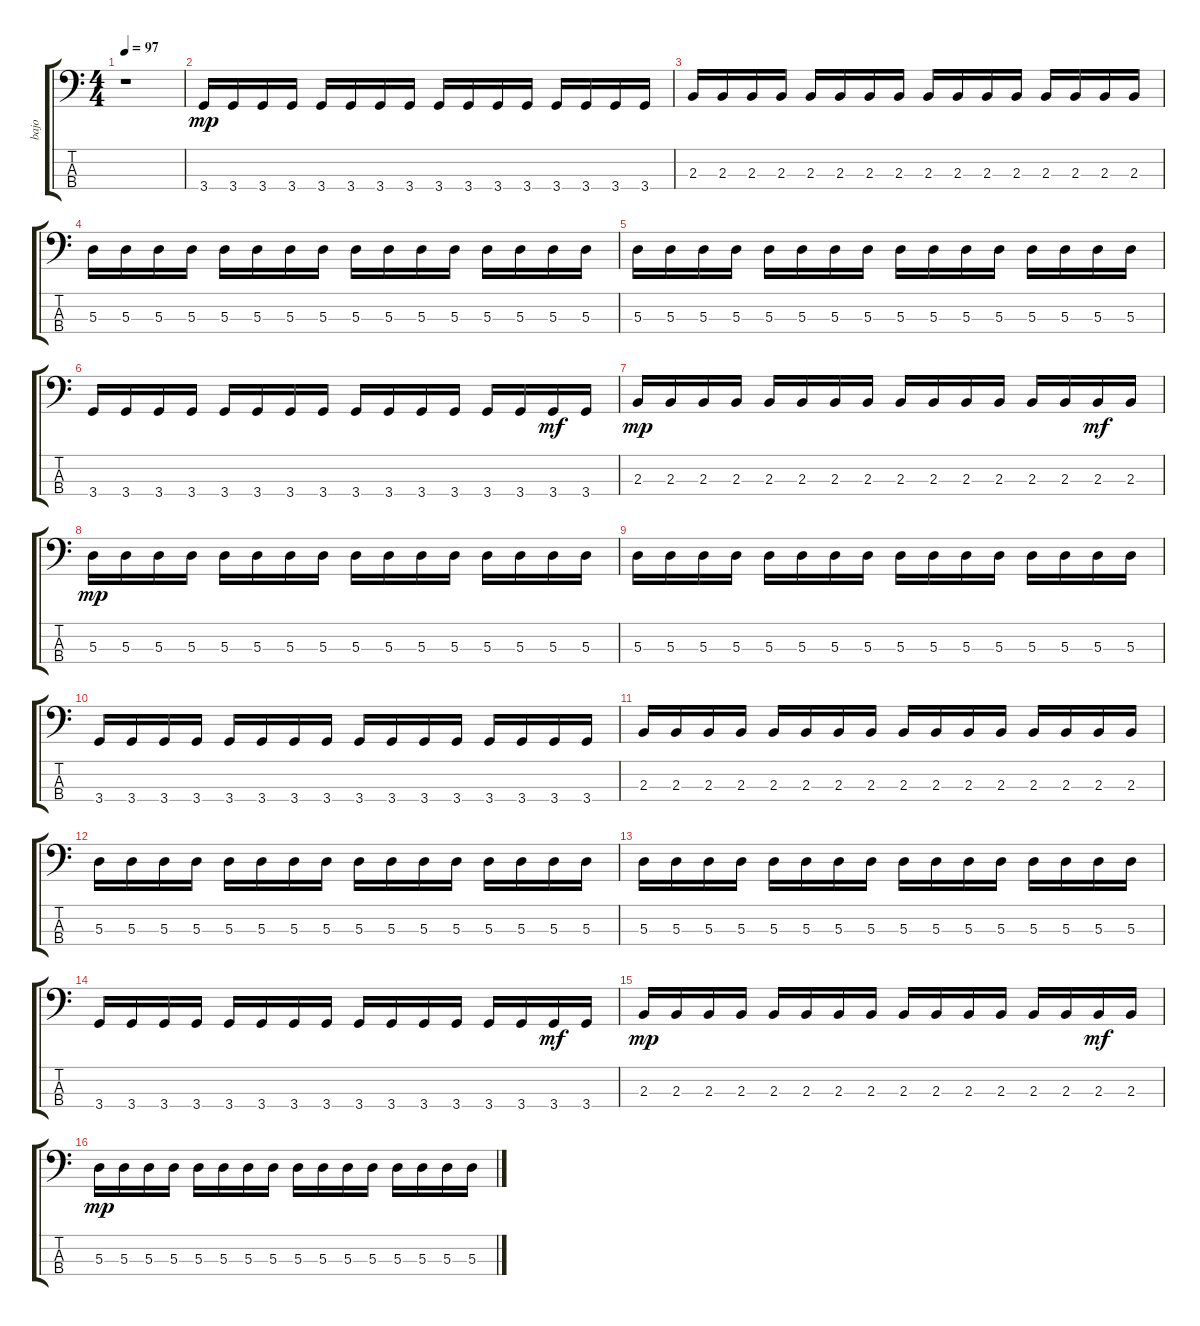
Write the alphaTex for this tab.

\track ("bajo" "bajo") {instrument electricbasspick}
\staff {score tabs}
\tuning (G2 D2 A1 E1) {hide}
\ts (4 4)
\tempo 97
\clef f4
\ks c
r.1{dy mp instrument electricbasspick} |
3.4.16 3.4.16 3.4.16 3.4.16 3.4.16 3.4.16 3.4.16 3.4.16 3.4.16 3.4.16 3.4.16 3.4.16 3.4.16 3.4.16 3.4.16 3.4.16 |
2.3.16 2.3.16 2.3.16 2.3.16 2.3.16 2.3.16 2.3.16 2.3.16 2.3.16 2.3.16 2.3.16 2.3.16 2.3.16 2.3.16 2.3.16 2.3.16 |
5.3.16 5.3.16 5.3.16 5.3.16 5.3.16 5.3.16 5.3.16 5.3.16 5.3.16 5.3.16 5.3.16 5.3.16 5.3.16 5.3.16 5.3.16 5.3.16 |
5.3.16 5.3.16 5.3.16 5.3.16 5.3.16 5.3.16 5.3.16 5.3.16 5.3.16 5.3.16 5.3.16 5.3.16 5.3.16 5.3.16 5.3.16 5.3.16 |
3.4.16 3.4.16 3.4.16 3.4.16 3.4.16 3.4.16 3.4.16 3.4.16 3.4.16 3.4.16 3.4.16 3.4.16 3.4.16 3.4.16 3.4.16{dy mf} 3.4.16 |
2.3.16{dy mp} 2.3.16 2.3.16 2.3.16 2.3.16 2.3.16 2.3.16 2.3.16 2.3.16 2.3.16 2.3.16 2.3.16 2.3.16 2.3.16 2.3.16{dy mf} 2.3.16 |
5.3.16{dy mp} 5.3.16 5.3.16 5.3.16 5.3.16 5.3.16 5.3.16 5.3.16 5.3.16 5.3.16 5.3.16 5.3.16 5.3.16 5.3.16 5.3.16 5.3.16 |
5.3.16 5.3.16 5.3.16 5.3.16 5.3.16 5.3.16 5.3.16 5.3.16 5.3.16 5.3.16 5.3.16 5.3.16 5.3.16 5.3.16 5.3.16 5.3.16 |
3.4.16 3.4.16 3.4.16 3.4.16 3.4.16 3.4.16 3.4.16 3.4.16 3.4.16 3.4.16 3.4.16 3.4.16 3.4.16 3.4.16 3.4.16 3.4.16 |
2.3.16 2.3.16 2.3.16 2.3.16 2.3.16 2.3.16 2.3.16 2.3.16 2.3.16 2.3.16 2.3.16 2.3.16 2.3.16 2.3.16 2.3.16 2.3.16 |
5.3.16 5.3.16 5.3.16 5.3.16 5.3.16 5.3.16 5.3.16 5.3.16 5.3.16 5.3.16 5.3.16 5.3.16 5.3.16 5.3.16 5.3.16 5.3.16 |
5.3.16 5.3.16 5.3.16 5.3.16 5.3.16 5.3.16 5.3.16 5.3.16 5.3.16 5.3.16 5.3.16 5.3.16 5.3.16 5.3.16 5.3.16 5.3.16 |
3.4.16 3.4.16 3.4.16 3.4.16 3.4.16 3.4.16 3.4.16 3.4.16 3.4.16 3.4.16 3.4.16 3.4.16 3.4.16 3.4.16 3.4.16{dy mf} 3.4.16 |
2.3.16{dy mp} 2.3.16 2.3.16 2.3.16 2.3.16 2.3.16 2.3.16 2.3.16 2.3.16 2.3.16 2.3.16 2.3.16 2.3.16 2.3.16 2.3.16{dy mf} 2.3.16 |
5.3.16{dy mp} 5.3.16 5.3.16 5.3.16 5.3.16 5.3.16 5.3.16 5.3.16 5.3.16 5.3.16 5.3.16 5.3.16 5.3.16 5.3.16 5.3.16 5.3.16
